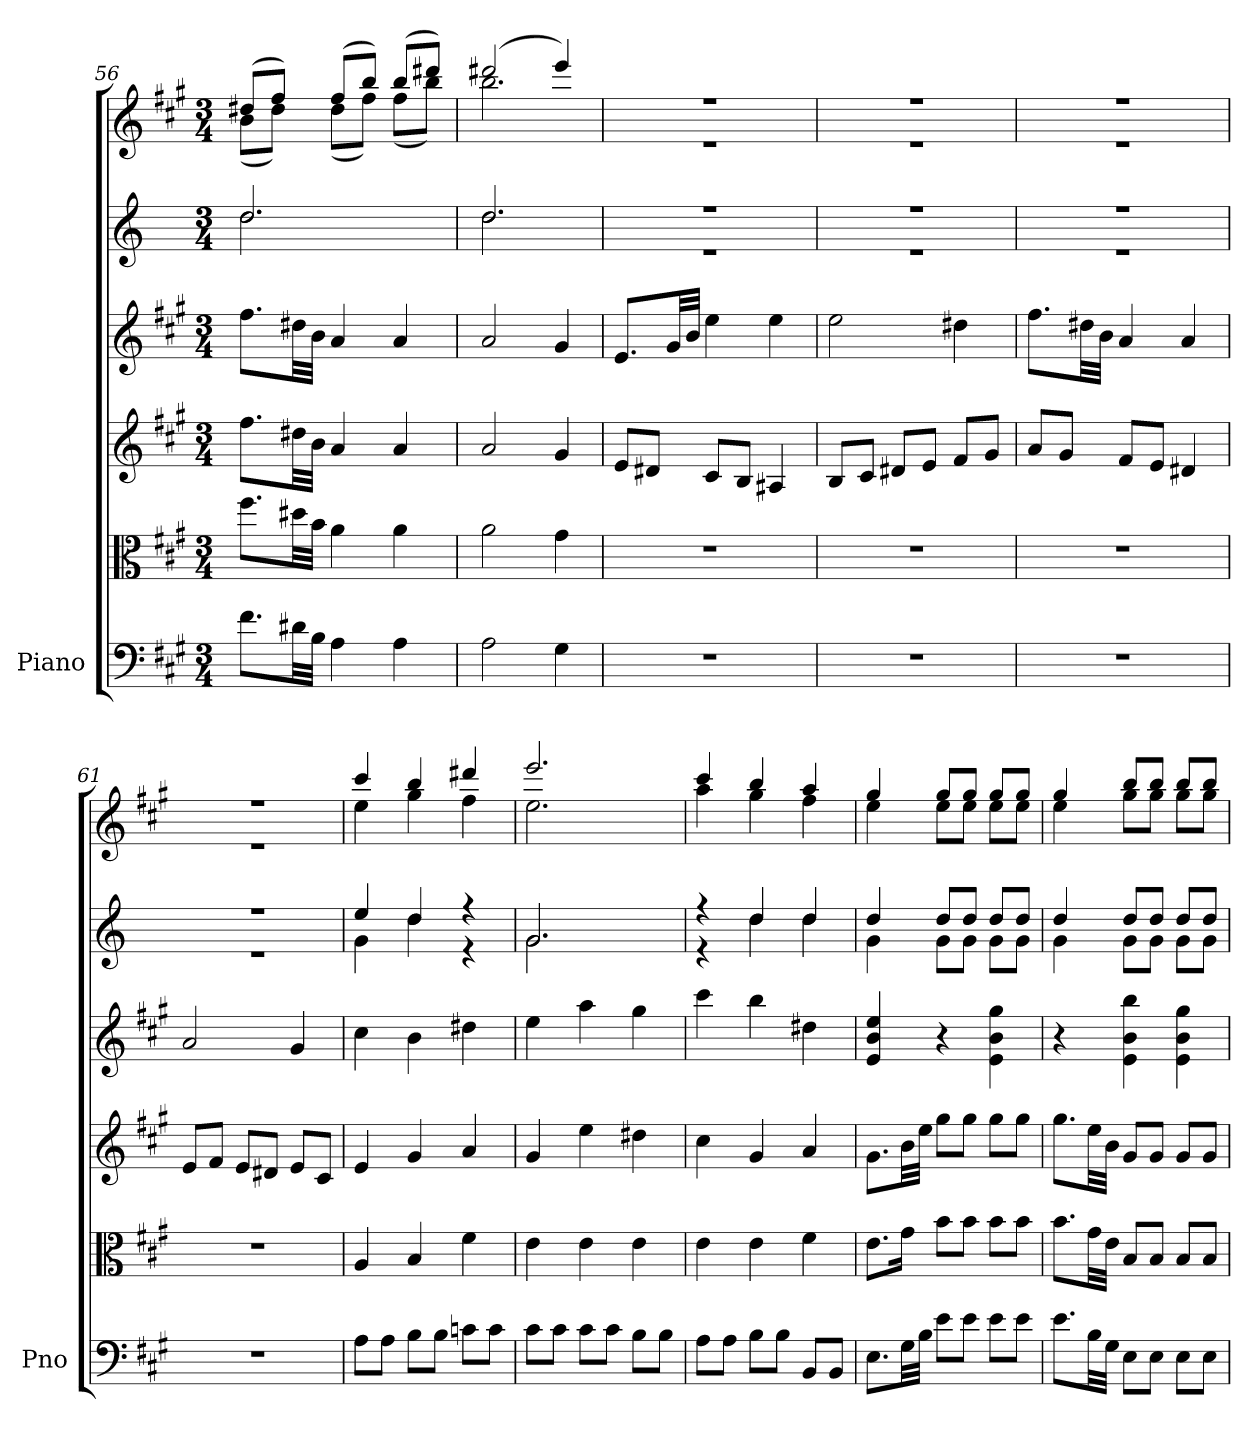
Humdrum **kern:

**kern	**kern	**kern	**kern	**kern	**kern
*part1	*part1	*part1	*part1	*part1	*part1
*staff6	*staff5	*staff4	*staff3	*staff2	*staff1
*I"Piano	*	*	*	*	*
*I'Pno	*	*	*	*	*
*clefF4	*clefC3	*	*	*	*
*k[f#c#g#]	*k[f#c#g#]	*k[f#c#g#]	*k[f#c#g#]	*k[]	*k[f#c#g#]
*A:	*A:	*A:	*A:	*C:	*A:
*M3/4	*M3/4	*M3/4	*M3/4	*M3/4	*M3/4
=56	=56	=56	=56	=56	=56
*	*	*	*	*^	*^
8.f#\L	8.ff#\L	8.ff#\L	8.ff#\L	2.dd/	2.dd\	(8dd#X/L	(8b\L
.	.	.	.	.	.	8ff#/J)	8dd#\J)
32d#X\LL	32dd#X\LL	32dd#X\LL	32dd#X\LL	.	.	.	.
32B\JJJ	32b\JJJ	32b\JJJ	32b\JJJ	.	.	.	.
4A\	4a\	4a/	4a/	.	.	(8ff#/L	(8dd#\L
.	.	.	.	.	.	8bb/J)	8ff#\J)
4A\	4a\	4a/	4a/	.	.	(8bb/L	(8ff#\L
.	.	.	.	.	.	8ddd#X/J)	8bb\J)
=57	=57	=57	=57	=57	=57	=57	=57
2A\	2a\	2a/	2a/	2.dd/	2.dd\	(2ddd#X/	2.bb\
4G#\	4g#\	4g#/	4g#/	.	.	4eee/)	.
=58	=58	=58	=58	=58	=58	=58	=58
2.r	2.r	8e/L	8.e/L	2.r	2.r	2.r	2.r
.	.	8d#X/J	.	.	.	.	.
.	.	.	32g#/LL	.	.	.	.
.	.	.	32b/JJJ	.	.	.	.
.	.	8c#/L	4ee\	.	.	.	.
.	.	8B/J	.	.	.	.	.
.	.	4A#X/	4ee\	.	.	.	.
=59	=59	=59	=59	=59	=59	=59	=59
2.r	2.r	8B/L	2ee\	2.r	2.r	2.r	2.r
.	.	8c#/J	.	.	.	.	.
.	.	8d#X/L	.	.	.	.	.
.	.	8e/J	.	.	.	.	.
.	.	8f#/L	4dd#X\	.	.	.	.
.	.	8g#/J	.	.	.	.	.
=60	=60	=60	=60	=60	=60	=60	=60
2.r	2.r	8a/L	8.ff#\L	2.r	2.r	2.r	2.r
.	.	8g#/J	.	.	.	.	.
.	.	.	32dd#X\LL	.	.	.	.
.	.	.	32b\JJJ	.	.	.	.
.	.	8f#/L	4a/	.	.	.	.
.	.	8e/J	.	.	.	.	.
.	.	4d#X/	4a/	.	.	.	.
!!LO:LB:g=z	!!
=61	=61	=61	=61	=61	=61	=61	=61
2.r	2.r	8e/L	2a/	2.r	2.r	2.r	2.r
.	.	8f#/J	.	.	.	.	.
.	.	8e/L	.	.	.	.	.
.	.	8d#X/J	.	.	.	.	.
.	.	8e/L	4g#/	.	.	.	.
.	.	8c#/J	.	.	.	.	.
=62	=62	=62	=62	=62	=62	=62	=62
8A\L	4A/	4e/	4cc#\	4ee/	4g\	4ccc#/	4ee\
8A\J	.	.	.	.	.	.	.
8B\L	4B/	4g#/	4b\	4dd/	4dd\	4bb/	4gg#\
8B\J	.	.	.	.	.	.	.
8cn\L	4f#\	4a/	4dd#X\	4r	4r	4ddd#X/	4ff#\
8c\J	.	.	.	.	.	.	.
=63	=63	=63	=63	=63	=63	=63	=63
8c#\L	4e\	4g#/	4ee\	2.g/	2.g\	2.eee/	2.ee\
8c#\J	.	.	.	.	.	.	.
8c#\L	4e\	4ee\	4aa\	.	.	.	.
8c#\J	.	.	.	.	.	.	.
8B\L	4e\	4dd#X\	4gg#\	.	.	.	.
8B\J	.	.	.	.	.	.	.
=64	=64	=64	=64	=64	=64	=64	=64
8A\L	4e\	4cc#\	4ccc#\	4r	4r	4ccc#/	4aa\
8A\J	.	.	.	.	.	.	.
8B\L	4e\	4g#/	4bb\	4dd/	4dd\	4bb/	4gg#\
8B\J	.	.	.	.	.	.	.
8BB/L	4f#\	4a/	4dd#X\	4dd/	4dd\	4aa/	4ff#\
8BB/J	.	.	.	.	.	.	.
=65	=65	=65	=65	=65	=65	=65	=65
8.E\L	8.e\L	8.g#\L	4e/ 4b/ 4ee/	4dd/	4g\	4gg#/	4ee\
32G#\LL	16g#\Jk	32b\LL	.	.	.	.	.
32B\JJJ	.	32ee\JJJ	.	.	.	.	.
8e\L	8b\L	8gg#\L	4r	8dd/L	8g\L	8gg#/L	8ee\L
8e\J	8b\J	8gg#\J	.	8dd/J	8g\J	8gg#/J	8ee\J
8e\L	8b\L	8gg#\L	4e\ 4b\ 4gg#\	8dd/L	8g\L	8gg#/L	8ee\L
8e\J	8b\J	8gg#\J	.	8dd/J	8g\J	8gg#/J	8ee\J
=66	=66	=66	=66	=66	=66	=66	=66
8.e\L	8.b\L	8.gg#\L	4r	4dd/	4g\	4gg#/	4ee\
32B\LL	32g#\LL	32ee\LL	.	.	.	.	.
32G#\JJJ	32e\JJJ	32b\JJJ	.	.	.	.	.
8E\L	8B/L	8g#/L	4e\ 4b\ 4bb\	8dd/L	8g\L	8bb/L	8gg#\L
8E\J	8B/J	8g#/J	.	8dd/J	8g\J	8bb/J	8gg#\J
8E\L	8B/L	8g#/L	4e\ 4b\ 4gg#\	8dd/L	8g\L	8bb/L	8gg#\L
8E\J	8B/J	8g#/J	.	8dd/J	8g\J	8bb/J	8gg#\J
*	*	*	*	*v	*v	*	*
*	*	*	*	*	*v	*v
=	=	=	=	=	=
*-	*-	*-	*-	*-	*-
